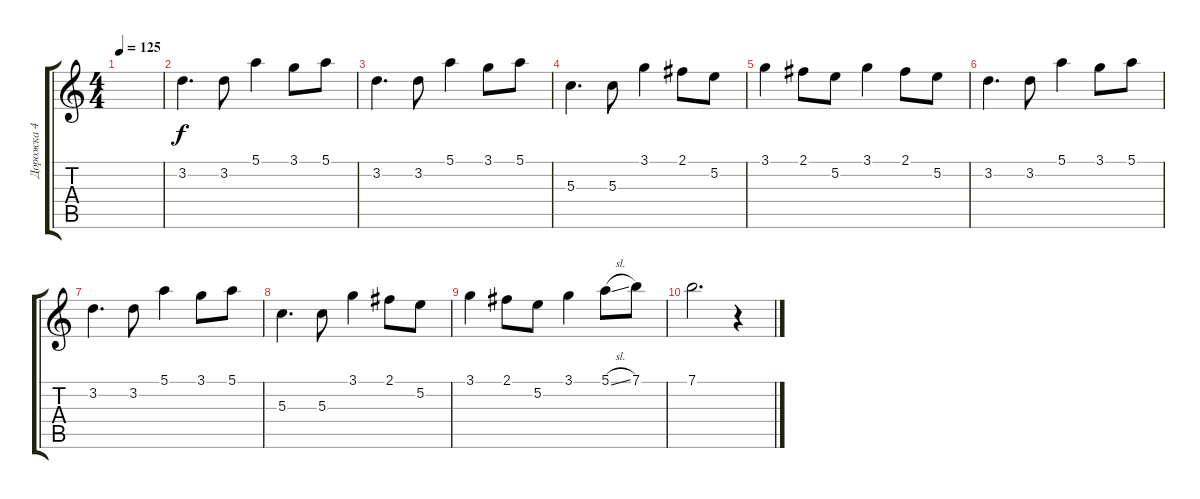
\track ("Дорожка 4" "Дорожка 4") {instrument overdrivenguitar}
\staff {score tabs}
\tuning (E4 B3 G3 D3 A2 E2) {hide}
\ts (4 4)
\tempo 125
\clef g2
\ks c
|
3.2.4{d} 3.2.8 5.1.4 3.1.8 5.1.8 |
3.2.4{d} 3.2.8 5.1.4 3.1.8 5.1.8 |
5.3.4{d} 5.3.8 3.1.4 2.1.8 5.2.8 |
3.1.4 2.1.8 5.2.8 3.1.4 2.1.8 5.2.8 |
3.2.4{d} 3.2.8 5.1.4 3.1.8 5.1.8 |
3.2.4{d} 3.2.8 5.1.4 3.1.8 5.1.8 |
5.3.4{d} 5.3.8 3.1.4 2.1.8 5.2.8 |
3.1.4 2.1.8 5.2.8 3.1.4 5.1{sl}.8 7.1.8 |
7.1.2{d} r.4
